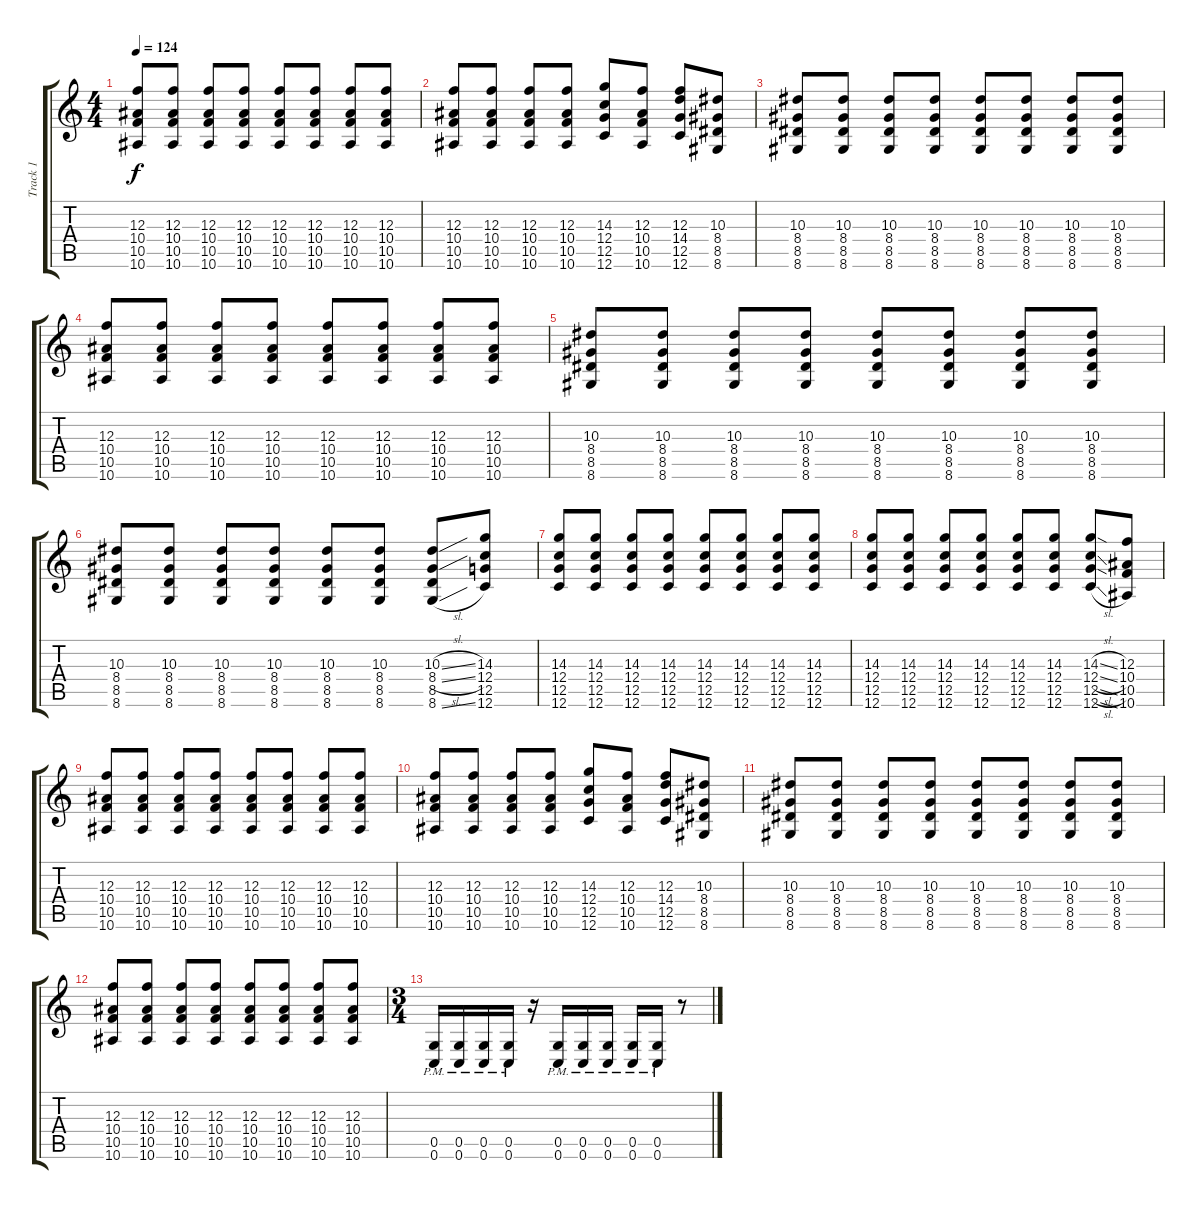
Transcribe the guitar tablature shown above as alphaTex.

\track ("Track 1" "Track 1") {instrument distortionguitar}
\staff {score tabs}
\tuning (D4 A3 F3 C3 G2 C2) {hide}
\ts (4 4)
\tempo 124
\clef g2
\ks c
(12.3 10.4 10.5 10.6).8{dy f} (12.3 10.4 10.5 10.6).8 (12.3 10.4 10.5 10.6).8 (12.3 10.4 10.5 10.6).8 (12.3 10.4 10.5 10.6).8 (12.3 10.4 10.5 10.6).8 (12.3 10.4 10.5 10.6).8 (12.3 10.4 10.5 10.6).8 |
(12.3 10.4 10.5 10.6).8 (12.3 10.4 10.5 10.6).8 (12.3 10.4 10.5 10.6).8 (12.3 10.4 10.5 10.6).8 (14.3 12.4 12.5 12.6).8 (12.3 10.4 10.5 10.6).8 (12.3 14.4 12.5 12.6).8 (10.3 8.4 8.5 8.6).8 |
(10.3 8.4 8.5 8.6).8 (10.3 8.4 8.5 8.6).8 (10.3 8.4 8.5 8.6).8 (10.3 8.4 8.5 8.6).8 (10.3 8.4 8.5 8.6).8 (10.3 8.4 8.5 8.6).8 (10.3 8.4 8.5 8.6).8 (10.3 8.4 8.5 8.6).8 |
(12.3 10.4 10.5 10.6).8 (12.3 10.4 10.5 10.6).8 (12.3 10.4 10.5 10.6).8 (12.3 10.4 10.5 10.6).8 (12.3 10.4 10.5 10.6).8 (12.3 10.4 10.5 10.6).8 (12.3 10.4 10.5 10.6).8 (12.3 10.4 10.5 10.6).8 |
(10.3 8.4 8.5 8.6).8{volume 13} (10.3 8.4 8.5 8.6).8 (10.3 8.4 8.5 8.6).8 (10.3 8.4 8.5 8.6).8 (10.3 8.4 8.5 8.6).8 (10.3 8.4 8.5 8.6).8 (10.3 8.4 8.5 8.6).8 (10.3 8.4 8.5 8.6).8 |
(10.3 8.4 8.5 8.6).8 (10.3 8.4 8.5 8.6).8 (10.3 8.4 8.5 8.6).8 (10.3 8.4 8.5 8.6).8 (10.3 8.4 8.5 8.6).8 (10.3 8.4 8.5 8.6).8 (10.3{sl} 8.4{sl} 8.5 8.6{sl}).8 (14.3 12.4 12.5 12.6).8 |
(14.3 12.4 12.5 12.6).8 (14.3 12.4 12.5 12.6).8 (14.3 12.4 12.5 12.6).8 (14.3 12.4 12.5 12.6).8 (14.3 12.4 12.5 12.6).8 (14.3 12.4 12.5 12.6).8 (14.3 12.4 12.5 12.6).8 (14.3 12.4 12.5 12.6).8 |
(14.3 12.4 12.5 12.6).8 (14.3 12.4 12.5 12.6).8 (14.3 12.4 12.5 12.6).8 (14.3 12.4 12.5 12.6).8 (14.3 12.4 12.5 12.6).8 (14.3 12.4 12.5 12.6).8 (14.3{sl} 12.4{sl} 12.5{sl} 12.6{sl}).8 (12.3 10.4 10.5 10.6).8 |
(12.3 10.4 10.5 10.6).8 (12.3 10.4 10.5 10.6).8 (12.3 10.4 10.5 10.6).8 (12.3 10.4 10.5 10.6).8 (12.3 10.4 10.5 10.6).8 (12.3 10.4 10.5 10.6).8 (12.3 10.4 10.5 10.6).8 (12.3 10.4 10.5 10.6).8 |
(12.3 10.4 10.5 10.6).8 (12.3 10.4 10.5 10.6).8 (12.3 10.4 10.5 10.6).8 (12.3 10.4 10.5 10.6).8 (14.3 12.4 12.5 12.6).8 (12.3 10.4 10.5 10.6).8 (12.3 14.4 12.5 12.6).8 (10.3 8.4 8.5 8.6).8 |
(10.3 8.4 8.5 8.6).8 (10.3 8.4 8.5 8.6).8 (10.3 8.4 8.5 8.6).8 (10.3 8.4 8.5 8.6).8 (10.3 8.4 8.5 8.6).8 (10.3 8.4 8.5 8.6).8 (10.3 8.4 8.5 8.6).8 (10.3 8.4 8.5 8.6).8 |
(12.3 10.4 10.5 10.6).8 (12.3 10.4 10.5 10.6).8 (12.3 10.4 10.5 10.6).8 (12.3 10.4 10.5 10.6).8 (12.3 10.4 10.5 10.6).8 (12.3 10.4 10.5 10.6).8 (12.3 10.4 10.5 10.6).8 (12.3 10.4 10.5 10.6).8 |
\ts (3 4)
(0.5{pm} 0.6{pm}).16 (0.5{pm} 0.6{pm}).16 (0.5{pm} 0.6{pm}).16 (0.5{pm} 0.6{pm}).16 r.16 (0.5{pm} 0.6{pm}).16 (0.5{pm} 0.6{pm}).16 (0.5{pm} 0.6{pm}).16 (0.5{pm} 0.6{pm}).16 (0.5{pm} 0.6{pm}).16 r.8
